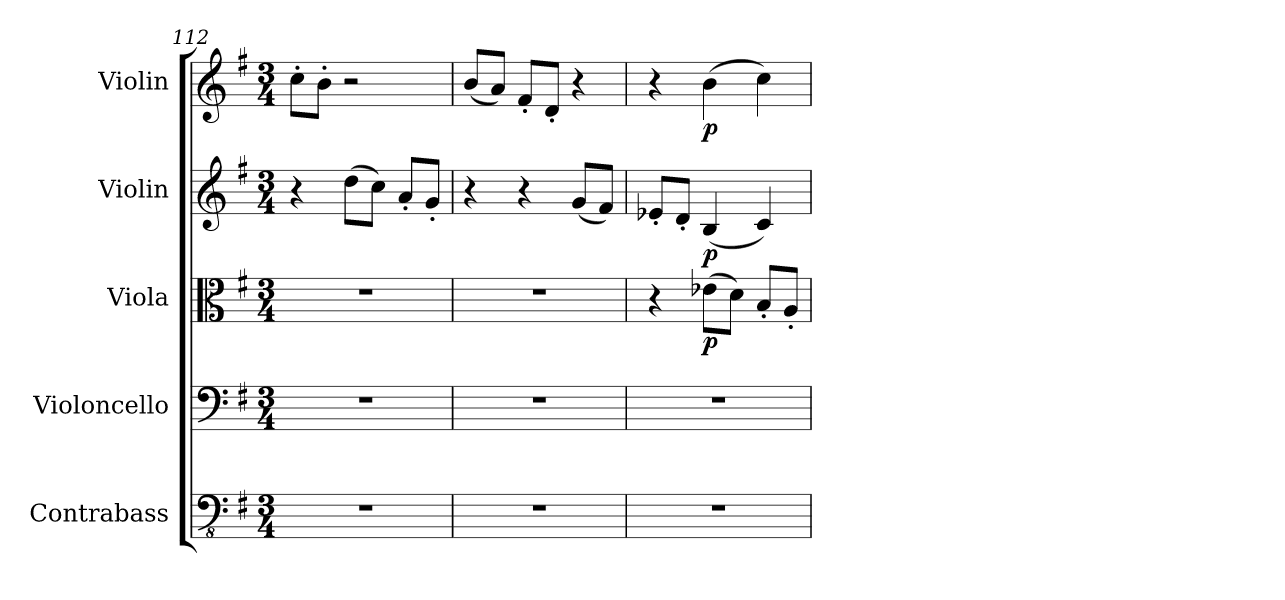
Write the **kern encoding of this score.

**kern	**kern	**kern	**dynam	**kern	**dynam	**kern	**dynam
*part5	*part4	*part3	*part3	*part2	*part2	*part1	*part1
*staff5	*staff4	*staff3	*staff3	*staff2	*staff2	*staff1	*staff1
*I"Contrabass	*I"Violoncello	*I"Viola	*	*I"Violin	*	*I"Violin	*
*I'Cb.	*I'Vc.	*I'Vla.	*	*I'Vln.	*	*I'Vln.	*
!!LO:PB:g=z
*clefFv4	*clefF4	*clefC3	*	*clefG2	*	*clefG2	*
*ITrd7c12	*	*	*	*	*	*	*
*k[f#]	*k[f#]	*k[f#]	*	*k[f#]	*	*k[f#]	*
*M3/4	*M3/4	*M3/4	*	*M3/4	*	*M3/4	*
=112	=112	=112	=112	=112	=112	=112	=112
2.r	2.r	2.r	.	4r	.	8cc'\L	.
.	.	.	.	.	.	8b'\J	.
.	.	.	.	(8dd\L	.	2r	.
.	.	.	.	8cc\J)	.	.	.
.	.	.	.	8a'/L	.	.	.
.	.	.	.	8g'/J	.	.	.
=113	=113	=113	=113	=113	=113	=113	=113
2.r	2.r	2.r	.	4r	.	(8b/L	.
.	.	.	.	.	.	8a/J)	.
.	.	.	.	4r	.	8f#'/L	.
.	.	.	.	.	.	8d'/J	.
.	.	.	.	(8g/L	.	4r	.
.	.	.	.	8f#/J)	.	.	.
=114	=114	=114	=114	=114	=114	=114	=114
2.r	2.r	4r	.	8e-X'/L	.	4r	.
.	.	.	.	8d'/J	.	.	.
!	!	!	!LO:DY:b	!	!LO:DY:b	!	!LO:DY:b
.	.	(8e-X\L	p	(4B/	p	(4b\	p
.	.	8d\J)	.	.	.	.	.
.	.	8B'/L	.	4c/)	.	4cc\)	.
.	.	8A'/J	.	.	.	.	.
=	=	=	=	=	=	=	=
*-	*-	*-	*-	*-	*-	*-	*-
